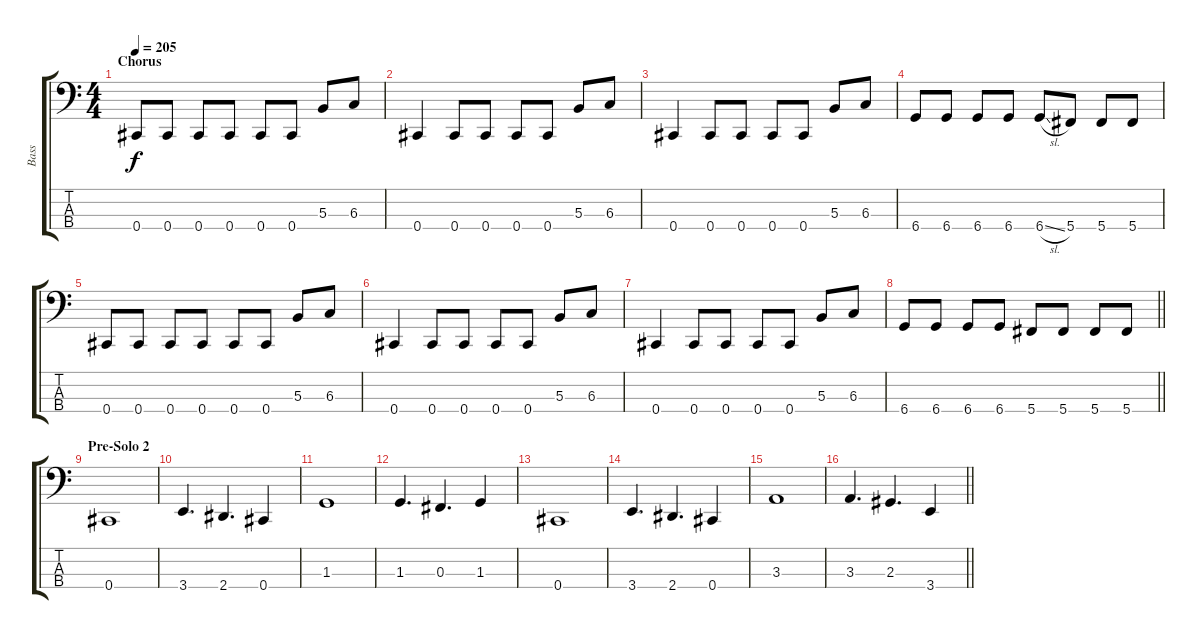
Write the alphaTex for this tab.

\track ("Bass" "Bass") {instrument electricbassfinger}
\staff {score tabs}
\tuning (E2 B1 Gb1 Db1) {hide}
\ts (4 4)
\section ("" "Chorus")
\tempo 205
\clef f4
\ks c
0.4.8{dy f} 0.4.8 0.4.8 0.4.8 0.4.8 0.4.8 5.3.8 6.3.8 |
0.4.4 0.4.8 0.4.8 0.4.8 0.4.8 5.3.8 6.3.8 |
0.4.4 0.4.8 0.4.8 0.4.8 0.4.8 5.3.8 6.3.8 |
6.4.8 6.4.8 6.4.8 6.4.8 6.4{sl}.8 5.4.8 5.4.8 5.4.8 |
0.4.8 0.4.8 0.4.8 0.4.8 0.4.8 0.4.8 5.3.8 6.3.8 |
0.4.4 0.4.8 0.4.8 0.4.8 0.4.8 5.3.8 6.3.8 |
0.4.4 0.4.8 0.4.8 0.4.8 0.4.8 5.3.8 6.3.8 |
\barLineRight lightlight
6.4.8 6.4.8 6.4.8 6.4.8 5.4.8 5.4.8 5.4.8 5.4.8 |
\section ("" "Pre-Solo 2")
0.4.1 |
3.4.4{d} 2.4.4{d} 0.4.4 |
1.3.1 |
1.3.4{d} 0.3.4{d} 1.3.4 |
0.4.1 |
3.4.4{d} 2.4.4{d} 0.4.4 |
3.3.1 |
\barLineRight lightlight
3.3.4{d} 2.3.4{d} 3.4.4
